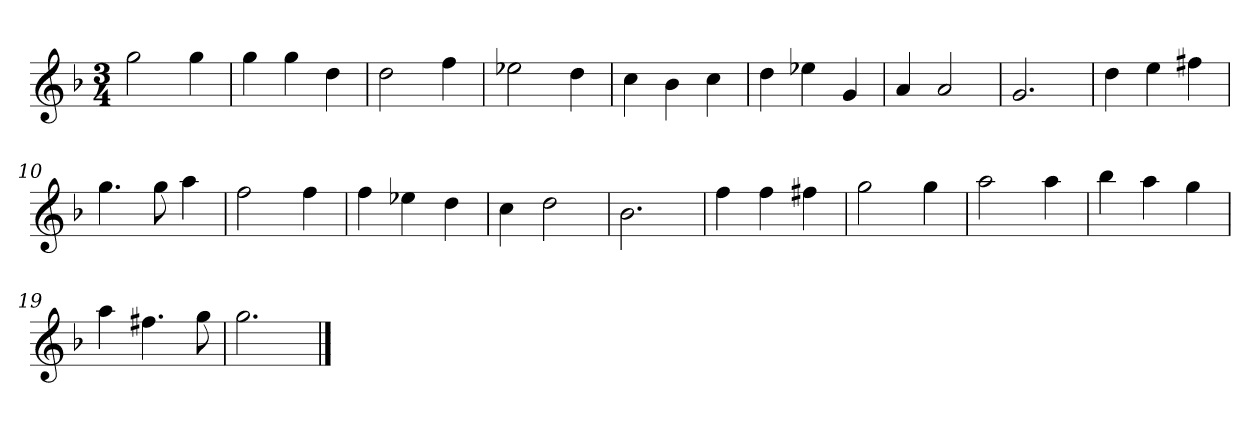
**kern
*part1
*staff1
*k[b-]
*M3/4
*MM120
=1
2gg
4gg
=2
4gg
4gg
4dd
=3
2dd
4ff
=4
2ee-X
4dd
=5
4cc
4b-
4cc
=6
4dd
4ee-X
4g
=7
4a
2a
=8
2.g
=9
4dd
4ee
4ff#X
=10
4.gg
8gg
4aa
=11
2ff
4ff
=12
4ff
4ee-X
4dd
=13
4cc
2dd
=14
2.b-
=15
4ff
4ff
4ff#X
=16
2gg
4gg
=17
2aa
4aa
=18
4bb-
4aa
4gg
=19
4aa
4.ff#X
8gg
=20
2.gg
==
*-
